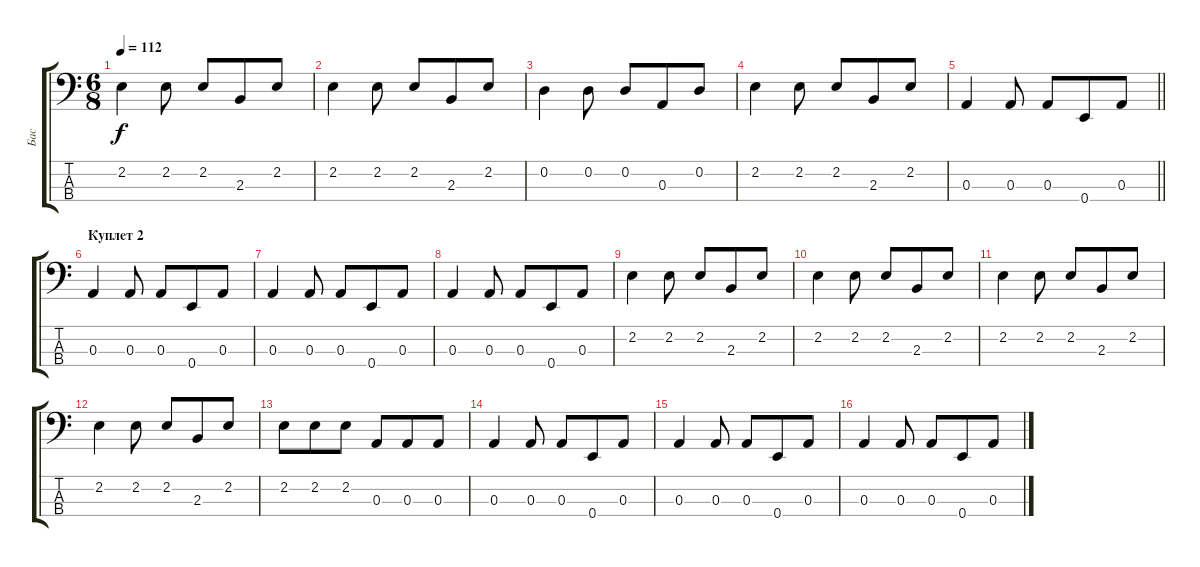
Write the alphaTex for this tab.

\track ("Бас" "Бас") {instrument electricbassfinger}
\staff {score tabs}
\tuning (G2 D2 A1 E1) {hide}
\ts (6 8)
\tempo 112
\clef f4
\ks c
2.2.4{dy f} 2.2.8 2.2.8 2.3.8 2.2.8 |
2.2.4 2.2.8 2.2.8 2.3.8 2.2.8 |
0.2.4 0.2.8 0.2.8 0.3.8 0.2.8 |
2.2.4 2.2.8 2.2.8 2.3.8 2.2.8 |
\barLineRight lightlight
0.3.4 0.3.8 0.3.8 0.4.8 0.3.8 |
\section ("" "Куплет 2")
0.3.4 0.3.8 0.3.8 0.4.8 0.3.8 |
0.3.4 0.3.8 0.3.8 0.4.8 0.3.8 |
0.3.4 0.3.8 0.3.8 0.4.8 0.3.8 |
2.2.4 2.2.8 2.2.8 2.3.8 2.2.8 |
2.2.4 2.2.8 2.2.8 2.3.8 2.2.8 |
2.2.4 2.2.8 2.2.8 2.3.8 2.2.8 |
2.2.4 2.2.8 2.2.8 2.3.8 2.2.8 |
2.2.8 2.2.8 2.2.8 0.3.8 0.3.8 0.3.8 |
0.3.4 0.3.8 0.3.8 0.4.8 0.3.8 |
0.3.4 0.3.8 0.3.8 0.4.8 0.3.8 |
0.3.4 0.3.8 0.3.8 0.4.8 0.3.8
